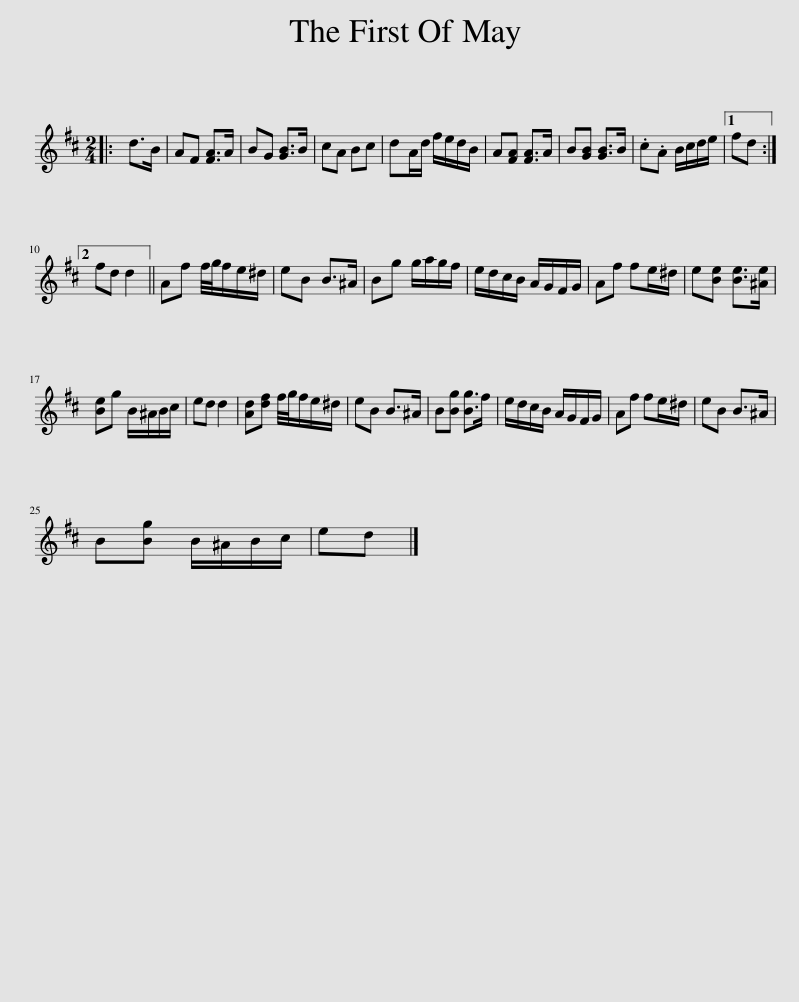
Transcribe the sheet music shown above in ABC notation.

X:1
L:1/8
M:2/4
I:linebreak $
K:D
V:1 treble
V:1
|: d>B | AF [FA]>A | BG [GB]>B | cA Bc | dA/d/ f/e/d/B/ | %5
 A[FA] [FA]>A | B[GB] [GB]>B | .c.A B/c/d/e/ |1 fd :|2$ fd d2 || %10
 Af f/4g/4f/e/^d/ | eB B>^A | Bg g/a/g/f/ | e/d/c/B/ A/G/F/G/ | Af fe/^d/ | %15
 e[Be] [Be]>[^Ae] |$ [Be]g B/^A/B/c/ | ed d2 | [Ad][df] f/4g/4f/e/^d/ | eB B>^A | %20
 B[Bg] [Bg]>f | e/d/c/B/ A/G/F/G/ | Af fe/^d/ | eB B>^A |$ B[Bg] B/^A/B/c/ | %25
 ed |] %26
